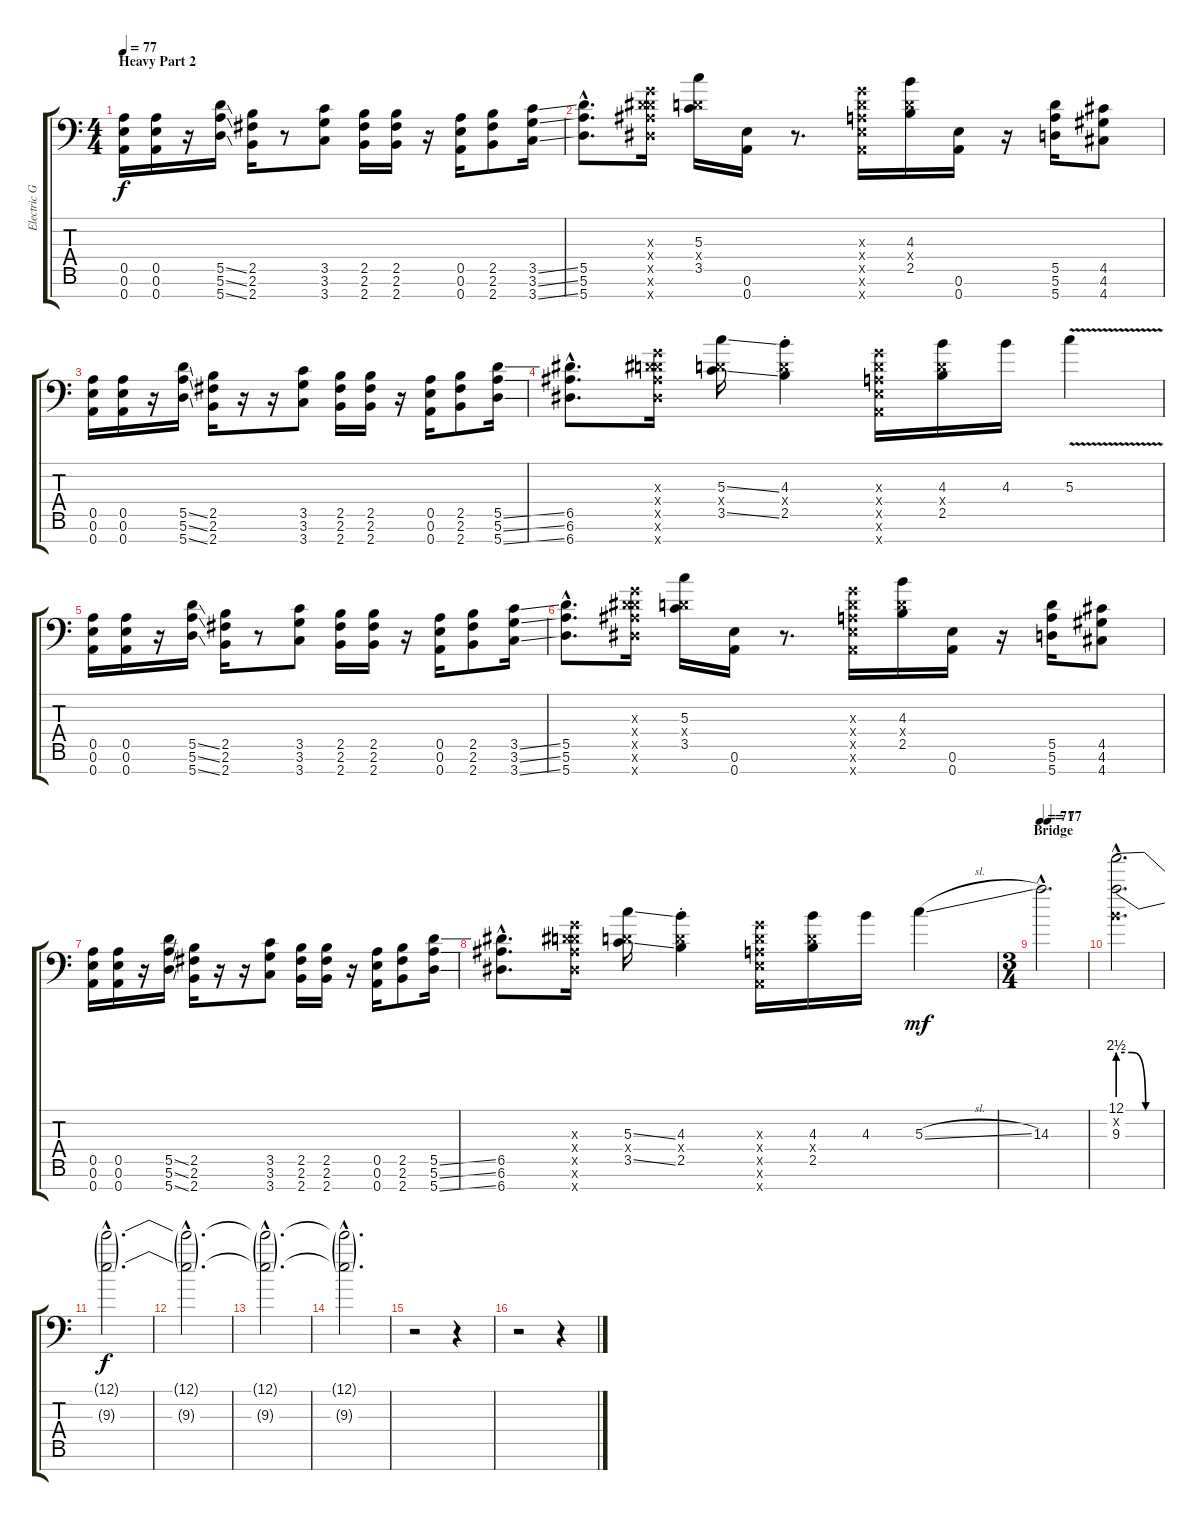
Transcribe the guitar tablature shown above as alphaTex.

\track ("Electric Guitar" "Electric G") {instrument distortionguitar}
\staff {score tabs}
\tuning (E4 B3 G3 D3 A2 E2 A1) {hide}
\ts (4 4)
\section ("" "Heavy Part 2")
\tempo 77
\clef f4
\ks c
(0.5 0.6 0.7).16{dy f} (0.5 0.6 0.7).16 r.16 (5.5{ss} 5.6{ss} 5.7{ss}).16 (2.5 2.6 2.7).16 r.8 (3.5 3.6 3.7).8 (2.5 2.6 2.7).16 (2.5 2.6 2.7).16 r.16 (0.5 0.6 0.7).16 (2.5 2.6 2.7).8 (3.5{ss} 3.6{ss} 3.7{ss}).16 |
(5.5{hac} 5.6{hac} 5.7{hac}).8{d} (0.3{x} 0.4{x} 6.5{x} 6.6{x} 6.7{x}).16 (5.3 0.4{x} 3.5).16 (0.6 0.7).16 r.8{d} (0.3{x} 0.4{x} 0.5{x} 0.6{x} 0.7{x}).16 (4.3 0.4{x} 2.5).16 (0.6 0.7).16 r.16 (5.5 5.6 5.7).16 (4.5 4.6 4.7).8 |
(0.5 0.6 0.7).16 (0.5 0.6 0.7).16 r.16 (5.5{ss} 5.6{ss} 5.7{ss}).16 (2.5 2.6 2.7).16 r.16 r.16 (3.5 3.6 3.7).8 (2.5 2.6 2.7).16 (2.5 2.6 2.7).16 r.16 (0.5 0.6 0.7).16 (2.5 2.6 2.7).8 (5.5{ss} 5.6{ss} 5.7{ss}).16 |
(6.5{hac} 6.6{hac} 6.7{hac}).8{d} (0.3{x} 0.4{x} 6.5{x} 6.6{x} 6.7{x}).16 (5.3{ss} 0.4{x} 3.5{ss}).16 (4.3{st} 0.4{x} 2.5{st}).4 (0.3{x} 0.4{x} 0.5{x} 0.6{x} 0.7{x}).16 (4.3 0.4{x} 2.5).16 4.3.16 5.3{v}.4 |
(0.5 0.6 0.7).16 (0.5 0.6 0.7).16 r.16 (5.5{ss} 5.6{ss} 5.7{ss}).16 (2.5 2.6 2.7).16 r.8 (3.5 3.6 3.7).8 (2.5 2.6 2.7).16 (2.5 2.6 2.7).16 r.16 (0.5 0.6 0.7).16 (2.5 2.6 2.7).8 (3.5{ss} 3.6{ss} 3.7{ss}).16 |
(5.5{hac} 5.6{hac} 5.7{hac}).8{d} (0.3{x} 0.4{x} 6.5{x} 6.6{x} 6.7{x}).16 (5.3 0.4{x} 3.5).16 (0.6 0.7).16 r.8{d} (0.3{x} 0.4{x} 0.5{x} 0.6{x} 0.7{x}).16 (4.3 0.4{x} 2.5).16 (0.6 0.7).16 r.16 (5.5 5.6 5.7).16 (4.5 4.6 4.7).8 |
(0.5 0.6 0.7).16 (0.5 0.6 0.7).16 r.16 (5.5{ss} 5.6{ss} 5.7{ss}).16 (2.5 2.6 2.7).16 r.16 r.16 (3.5 3.6 3.7).8 (2.5 2.6 2.7).16 (2.5 2.6 2.7).16 r.16 (0.5 0.6 0.7).16 (2.5 2.6 2.7).8 (5.5{ss} 5.6{ss} 5.7{ss}).16 |
(6.5{hac} 6.6{hac} 6.7{hac}).8{d} (0.3{x} 0.4{x} 6.5{x} 6.6{x} 6.7{x}).16 (5.3{ss} 0.4{x} 3.5{ss}).16 (4.3{st} 0.4{x} 2.5{st}).4 (0.3{x} 0.4{x} 0.5{x} 0.6{x} 0.7{x}).16 (4.3 0.4{x} 2.5).16 4.3.16 5.3{sl}.4{dy mf} |
\ts (3 4)
\section ("" "Bridge")
\tempo 71
\tempo (77 0.16666666666666666)
14.3{hac}.2{d} |
(12.1{be (custom 0 10 20 10 40 0 60 0) hac} 0.2{hac x} 9.3{be (custom 0 10 20 10 40 0 60 0) hac}).2{d} |
(12.1{hac t} 9.3{hac t}).2{d dy f volume 0} |
(12.1{hac t} 9.3{hac t}).2{d} |
(12.1{hac t} 9.3{hac t}).2{d} |
(12.1{hac t} 9.3{hac t}).2{d} |
r.2 r.4 |
r.2 r.4
